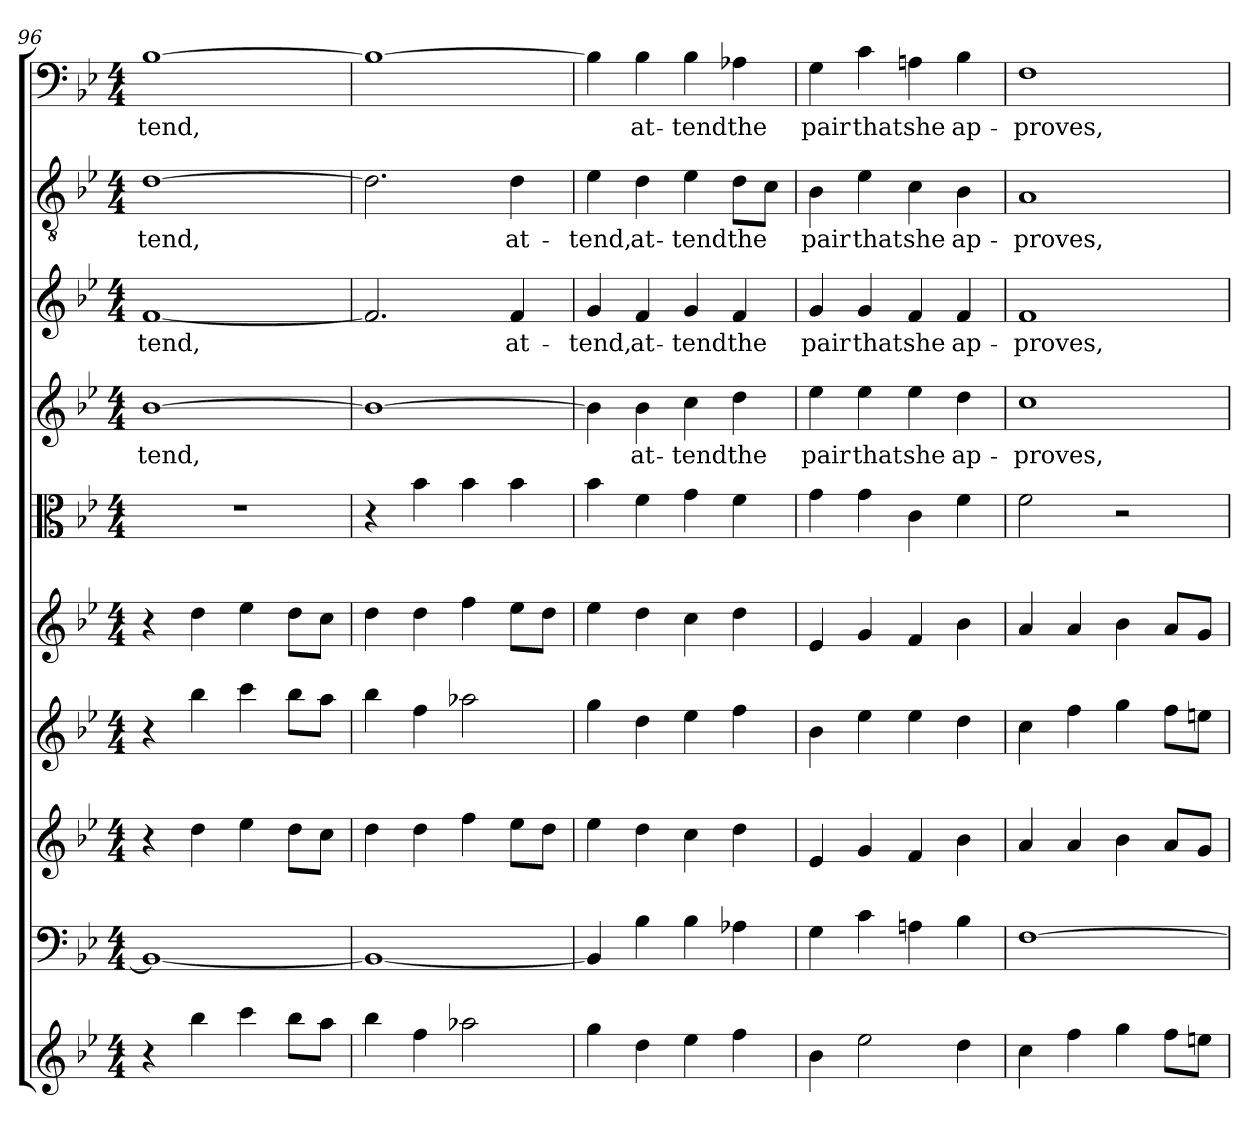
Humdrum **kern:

**kern	**kern	**kern	**kern	**kern	**kern	**kern	**text	**kern	**text	**kern	**text	**kern	**text
*part10	*part9	*part8	*part7	*part6	*part5	*part4	*part4	*part3	*part3	*part2	*part2	*part1	*part1
*staff10	*staff9	*staff8	*staff7	*staff6	*staff5	*staff4	*staff4	*staff3	*staff3	*staff2	*staff2	*staff1	*staff1
*clefG2	*clefF4	*clefG2	*clefG2	*clefG2	*clefC3	*clefG2	*	*clefG2	*	*clefGv2	*	*clefF4	*
*k[b-e-]	*k[b-e-]	*k[b-e-]	*k[b-e-]	*k[b-e-]	*k[b-e-]	*k[b-e-]	*	*k[b-e-]	*	*k[b-e-]	*	*k[b-e-]	*
*B-:	*B-:	*B-:	*B-:	*B-:	*B-:	*B-:	*	*B-:	*	*B-:	*	*B-:	*
*M4/4	*M4/4	*M4/4	*M4/4	*M4/4	*M4/4	*M4/4	*	*M4/4	*	*M4/4	*	*M4/4	*
=96	=96	=96	=96	=96	=96	=96	=96	=96	=96	=96	=96	=96	=96
4r	1BB-/_	4r	4r	4r	1r	[1b-\	-tend,	[1f/	-tend,	[1d\	-tend,	[1B-\	-tend,
4bb-\	.	4dd\	4bb-\	4dd\	.	.	.	.	.	.	.	.	.
4ccc\	.	4ee-\	4ccc\	4ee-\	.	.	.	.	.	.	.	.	.
8bb-\L	.	8dd\L	8bb-\L	8dd\L	.	.	.	.	.	.	.	.	.
8aa\J	.	8cc\J	8aa\J	8cc\J	.	.	.	.	.	.	.	.	.
=97	=97	=97	=97	=97	=97	=97	=97	=97	=97	=97	=97	=97	=97
4bb-\	1BB-/_	4dd\	4bb-\	4dd\	4r	1b-\_	.	2.f/]	.	2.d\]	.	1B-\_	.
4ff\	.	4dd\	4ff\	4dd\	4b-\	.	.	.	.	.	.	.	.
2aa-X\	.	4ff\	2aa-X\	4ff\	4b-\	.	.	.	.	.	.	.	.
.	.	8ee-\L	.	8ee-\L	4b-\	.	.	4f/	at-	4d\	at-	.	.
.	.	8dd\J	.	8dd\J	.	.	.	.	.	.	.	.	.
=98	=98	=98	=98	=98	=98	=98	=98	=98	=98	=98	=98	=98	=98
4gg\	4BB-/]	4ee-\	4gg\	4ee-\	4b-\	4b-\]	.	4g/	-tend,	4e-\	-tend,	4B-\]	.
4dd\	4B-\	4dd\	4dd\	4dd\	4f\	4b-\	at-	4f/	at-	4d\	at-	4B-\	at-
4ee-\	4B-\	4cc\	4ee-\	4cc\	4g\	4cc\	-tend	4g/	-tend	4e-\	-tend	4B-\	-tend
4ff\	4A-X\	4dd\	4ff\	4dd\	4f\	4dd\	the	4f/	the	8d\L	the	4A-X\	the
.	.	.	.	.	.	.	.	.	.	8c\J	.	.	.
=99	=99	=99	=99	=99	=99	=99	=99	=99	=99	=99	=99	=99	=99
4b-\	4G\	4e-/	4b-\	4e-/	4g\	4ee-\	pair	4g/	pair	4B-\	pair	4G\	pair
2ee-\	4c\	4g/	4ee-\	4g/	4g\	4ee-\	that	4g/	that	4e-\	that	4c\	that
.	4An\	4f/	4ee-\	4f/	4c\	4ee-\	she	4f/	she	4c\	she	4An\	she
4dd\	4B-\	4b-\	4dd\	4b-\	4f\	4dd\	ap-	4f/	ap-	4B-\	ap-	4B-\	ap-
=100	=100	=100	=100	=100	=100	=100	=100	=100	=100	=100	=100	=100	=100
4cc\	[1F\	4a/	4cc\	4a/	2f\	1cc\	-proves,	1f\	-proves,	1A\	-proves,	1F\	-proves,
4ff\	.	4a/	4ff\	4a/	.	.	.	.	.	.	.	.	.
4gg\	.	4b-\	4gg\	4b-\	2r	.	.	.	.	.	.	.	.
8ff\L	.	8a/L	8ff\L	8a/L	.	.	.	.	.	.	.	.	.
8een\J	.	8g/J	8een\J	8g/J	.	.	.	.	.	.	.	.	.
=	=	=	=	=	=	=	=	=	=	=	=	=	=
*-	*-	*-	*-	*-	*-	*-	*-	*-	*-	*-	*-	*-	*-
